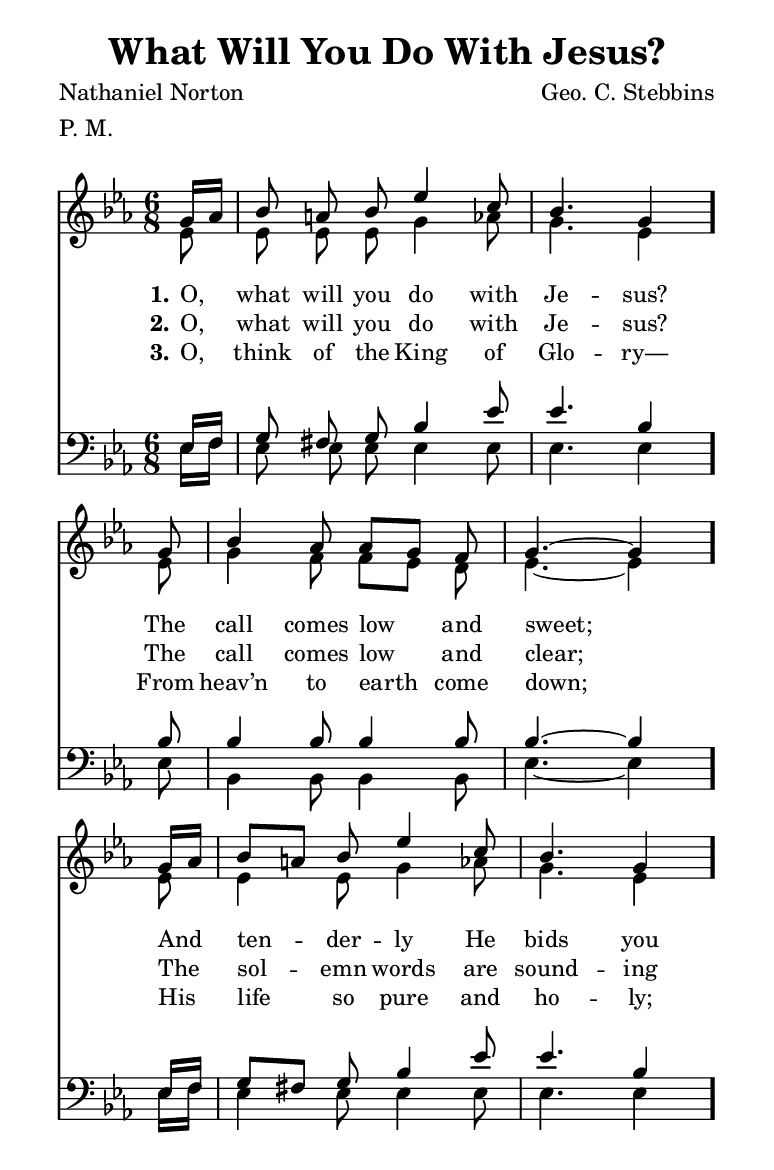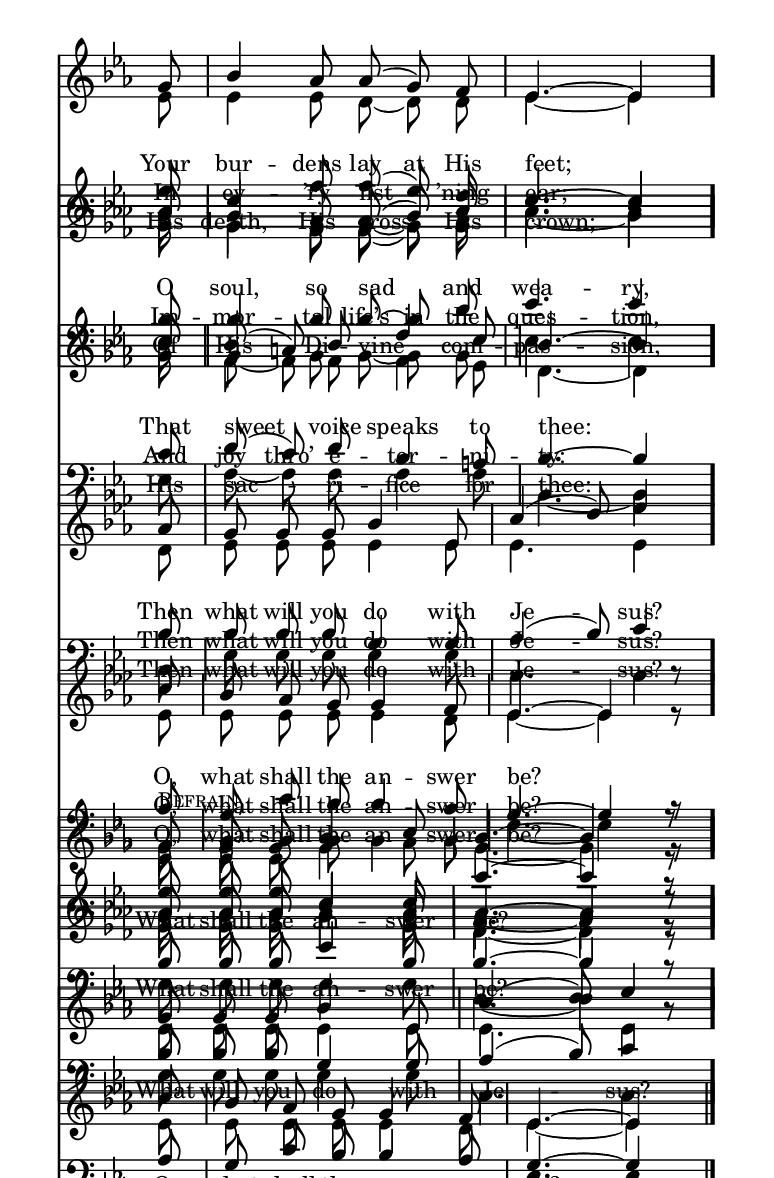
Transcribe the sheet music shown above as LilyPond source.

\include "common/global.ily"
\paper {
  \include "common/paper.ily"
  %ragged-bottom = ##t
  ragged-last-bottom = ##t
  systems-per-page = #(cond (is-eogsized 4) (#t #f))
  system-count = #(cond (is-eogsized 6) (#t #f))
  page-count = 2
}

\header{
  hymnnumber = "134"
  title = "What Will You Do With Jesus?"
  tunename = ""
  meter = "P. M."
  poet = "Nathaniel Norton"
  composer = "Geo. C. Stebbins"
  %copyright = ""
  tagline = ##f
}

% for fermata in MIDI
ta = { \tempo 4=80 }
tb = { \tempo 4=40 }

global = {
  \include "common/overrides.ily"
  \override Staff.TimeSignature.style = #'()
  \time 6/8
  \override Score.MetronomeMark.transparent = ##t % hide all fermata changes too
  \ta
  \key ees \major
  \partial 8
  \autoBeamOff
}

notesSoprano = {
\global
\relative c'' {

  g16[ aes] | bes8 a bes ees4 c8 | bes4. g4
  g8 | bes4 aes8 aes[ g] f | g4. ~ g4
  g16[ aes] | bes8[ a] bes ees4 c8 | bes4. g4
  g8 | bes4 aes8 aes( g) f | ees4. ~ ees4
  g8 | g4 f8 f( g) aes | c4. bes4
  bes8 | bes( a) bes d4 c8 | bes4. ~ bes4
  aes8 | g g g bes4 ees,8 | c'4( d8) \tb ees4 \ta
  c8 | bes aes g g4 f8 | ees4. ~ ees4 r8 |

  << s^\markup { \small \caps "Refrain" }
  { g8 g g bes4 c8 | bes4. ~ bes4 r8 } >>
  g8 g g bes4 g8 | f4. ~ f4 r8 |
  g g g bes4 ees,8 | c'4( d8) \tb ees4 \ta
  c8 | bes aes g g4 f8 | ees4. ~ ees4

  \bar "|."

}
}

notesAlto = {
\global
\relative e' {

  ees8 | ees ees ees g4 aes8 | g4. ees4
  ees8 | g4 f8 f[ ees] d | ees4. ~ ees4
  ees8 | ees4 ees8 g4 aes8 | g4. ees4
  ees8 | ees4 ees8 d ~ d d | ees4. ~ ees4
  ees8 | ees4 d8 d( ees) f | aes4. g4
  g8 | f ~ f f f4 ees8 | d4. ~ d4
  d8 | ees ees ees ees4 ees8 | ees4. ees4
  ees8 | ees ees ees ees4 d8 | ees4. ~ ees4 r8 |

  ees8 ees ees g4 aes8 | g4. ~ g4 r8 |
  ees8 ees ees g4 ees8 | d4. ~ d4 r8 |
  ees ees ees ees4 ees8 | ees4. ees4
  ees8 | ees ees ees ees4 d8 | ees4. ~ ees4

}
}

notesTenor = {
\global
\relative a {

  ees16[ f] | g8 fis g bes4 ees8 | ees4. bes4
  bes8 | bes4 bes8 bes4 bes8 | bes4. ~ bes4
  ees,16[ f] | g8[ fis] g bes4 ees8 | ees4. bes4
  bes8 | g4 c8 c( bes) aes | g4. ~ g4
  bes8 | bes4 bes8 bes ~ bes d | ees4. ees4
  c8 | d( c) d bes4 a8 | bes4. ~ bes4
  bes8 | bes bes bes g4 g8 | aes4( bes8) c4
  aes8 | g c bes bes4 aes8 | g4. ~ g4 r8 |

  bes8 bes bes g4 g8 | ees'4. ~ ees4 r8 |
  bes8 bes bes ees4 bes8 | bes4. ~ bes4 r8 |
  bes bes bes g4 g8 | aes4( bes8) c4
  aes8 | g c bes bes4 aes8 | g4. ~ g4

}
}

notesBass = {
\global
\relative f {

  ees16[ f] | ees8 ees ees ees4 ees8 | ees4. ees4
  ees8 | bes4 bes8 bes4 bes8 | ees4. ~ ees4
  ees16[ f] | ees4 ees8 ees4 ees8 | ees4. ees4
  ees8 | bes4 bes8 bes ~ bes bes | ees4. ~ ees4
  ees8 | bes4 bes8 bes ~ bes bes | ees4. ees4
  ees8 | f ~ f f f4 f8 | bes,4. ~ bes4
  bes8 | ees ees ees ees4 ees8 | aes,4. aes4
  aes8 | bes bes bes bes4 bes8 | ees4. ~ ees4 r8 |

  ees8 ees ees ees4 ees8 | ees4. ~ ees4 r8 |
  ees8 ees ees ees4 ees8 | bes4. ~ bes4 r8 |
  ees ees ees ees4 ees8 | aes,4. aes4
  aes8 | bes bes bes bes4 bes8 | ees4. ~ ees4

}
}

Refrain = \lyricmode {

What shall the an -- swer be? \bar "."
What shall the an -- swer be? \bar "." \break
What will you do with Je -- sus? \bar "."
O, what shall the an -- swer be? \bar "." \break

}

wordsA = \lyricmode {
\set stanza = "1."

O, what will you do with Je -- sus? \bar "."
The call comes low and sweet; \bar "." \break
And ten -- der -- ly He bids you \bar "."
Your bur -- dens { \mon } lay at { \moff } His feet; \bar "." \break
O soul, so sad and wea -- ry, \bar "."
That sweet voice speaks to thee: \bar "." \break
Then what will you do with Je -- sus? \bar "."
O, what shall the an -- swer be? \bar "." \break

}

wordsB = \lyricmode {
\set stanza = "2."

O, what will you do with Je -- sus?
The call comes low and clear;
The sol -- emn words are sound -- ing
In ev -- ’ry list -- ’ning ear;
Im -- mor -- tal { \mon } life’s in { \moff } the ques -- tion,
And { \mon } joy thro’ { \moff } e -- ter -- ni -- ty:
Then what will you do with Je -- sus?
O, what shall the an -- swer be?

\Refrain

}

wordsC = \lyricmode {
\set stanza = "3."

O, think of the King of Glo -- ry—
From heav’n to earth come down;
His life so pure and ho -- ly;
His death, His cross, His crown;
Of His Di -- vine com -- pas -- sion,
His sac -- ri -- fice for thee:
Then what will you do with Je -- sus?
O, what shall the an -- swer be?

}

\score {
  \context ChoirStaff <<
    \context Staff = upper <<
      \set ChoirStaff.systemStartDelimiter = #'SystemStartBar
      \context Voice  = sopranos { \voiceOne << \notesSoprano >> }
      \context Voice  = altos { \voiceTwo << \notesAlto >> }
      \context Lyrics = one   \lyricsto sopranos \wordsA
      \context Lyrics = two   \lyricsto sopranos \wordsB
      \context Lyrics = three \lyricsto sopranos \wordsC
    >>
    \context Staff = men <<
      \clef bass
      \context Voice  = tenors { \voiceOne << \notesTenor >> }
      \context Voice  = basses { \voiceTwo << \notesBass >> }
    >>
  >>
  \layout {
    \include "common/layout.ily"
  }
  \midi{
    \include "common/midi.ily"
  }
}

\version "2.18.0"  % necessary for upgrading to future LilyPond versions.

% vi:set et ts=2 sw=2 ai nocindent syntax=lilypond:
